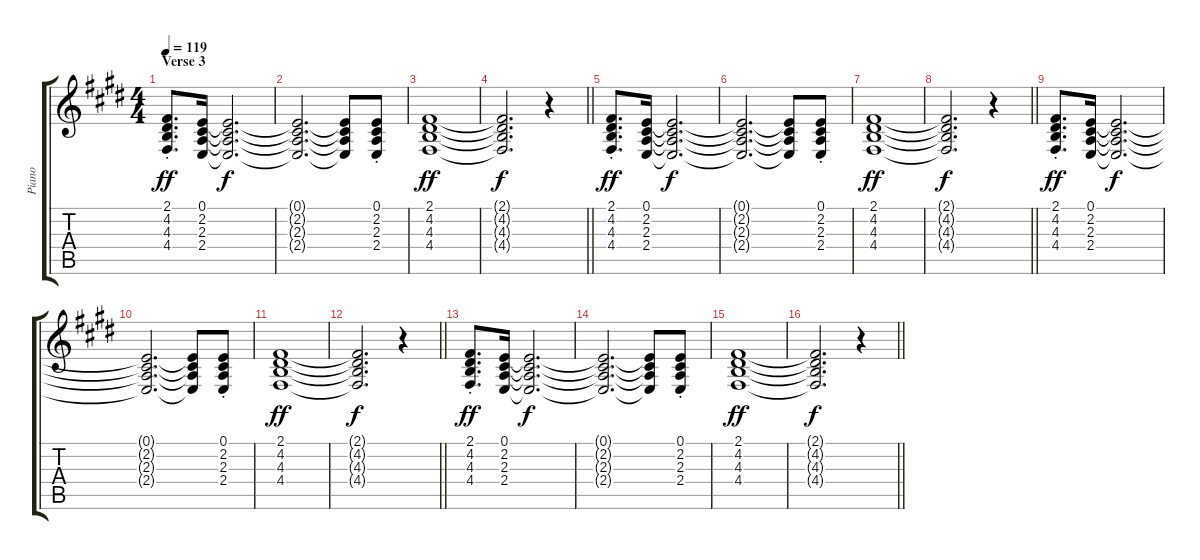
\track ("Piano" "Piano") {instrument acousticgrandpiano}
\staff {score tabs}
\tuning (E4 B3 G3 D3 A2 E2) {hide}
\ts (4 4)
\section ("" "Verse 3")
\tempo 119
\clef g2
\ks e
(2.1{st} 4.2{st} 4.3{st} 4.4{st}).8{d dy ff} (0.1 2.2 2.3 2.4).16 (0.1{t} 2.2{t} 2.3{t} 2.4{t}).2{d dy f} |
(0.1{t} 2.2{t} 2.3{t} 2.4{t}).2{d} (0.1{t} 2.2{t} 2.3{t} 2.4{t}).8 (0.1{st} 2.2{st} 2.3{st} 2.4{st}).8 |
(2.1 4.2 4.3 4.4).1{dy ff} |
\barLineRight lightlight
(2.1{t} 4.2{t} 4.3{t} 4.4{t}).2{d dy f} r.4 |
(2.1{st} 4.2{st} 4.3{st} 4.4{st}).8{d dy ff} (0.1 2.2 2.3 2.4).16 (0.1{t} 2.2{t} 2.3{t} 2.4{t}).2{d dy f} |
(0.1{t} 2.2{t} 2.3{t} 2.4{t}).2{d} (0.1{t} 2.2{t} 2.3{t} 2.4{t}).8 (0.1{st} 2.2{st} 2.3{st} 2.4{st}).8 |
(2.1 4.2 4.3 4.4).1{dy ff} |
\barLineRight lightlight
(2.1{t} 4.2{t} 4.3{t} 4.4{t}).2{d dy f} r.4 |
(2.1{st} 4.2{st} 4.3{st} 4.4{st}).8{d dy ff} (0.1 2.2 2.3 2.4).16 (0.1{t} 2.2{t} 2.3{t} 2.4{t}).2{d dy f} |
(0.1{t} 2.2{t} 2.3{t} 2.4{t}).2{d} (0.1{t} 2.2{t} 2.3{t} 2.4{t}).8 (0.1{st} 2.2{st} 2.3{st} 2.4{st}).8 |
(2.1 4.2 4.3 4.4).1{dy ff} |
\barLineRight lightlight
(2.1{t} 4.2{t} 4.3{t} 4.4{t}).2{d dy f} r.4 |
(2.1{st} 4.2{st} 4.3{st} 4.4{st}).8{d dy ff} (0.1 2.2 2.3 2.4).16 (0.1{t} 2.2{t} 2.3{t} 2.4{t}).2{d dy f} |
(0.1{t} 2.2{t} 2.3{t} 2.4{t}).2{d} (0.1{t} 2.2{t} 2.3{t} 2.4{t}).8 (0.1{st} 2.2{st} 2.3{st} 2.4{st}).8 |
(2.1 4.2 4.3 4.4).1{dy ff} |
\barLineRight lightlight
(2.1{t} 4.2{t} 4.3{t} 4.4{t}).2{d dy f} r.4
